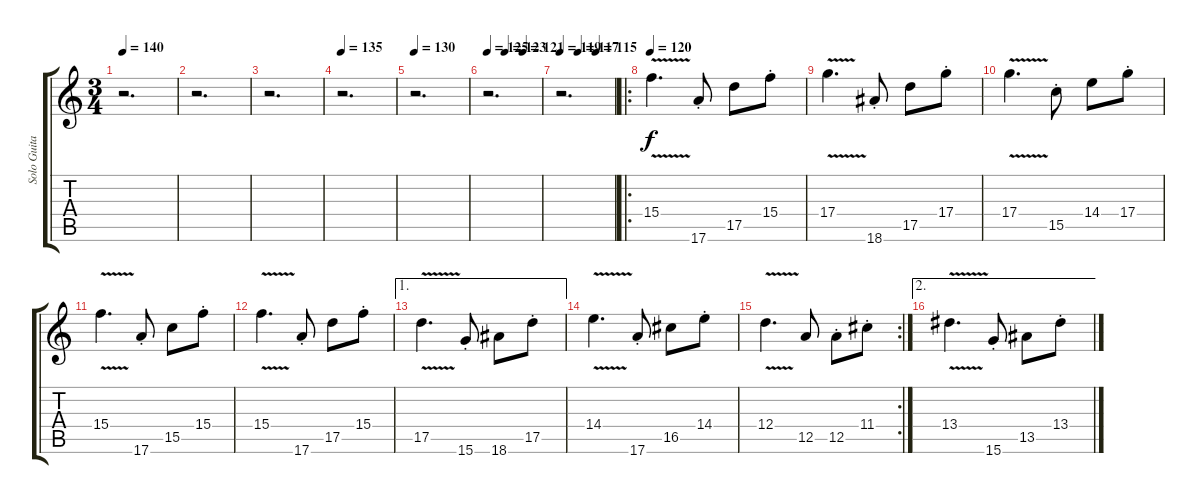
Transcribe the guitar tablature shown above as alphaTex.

\track ("Solo Guitar 2" "Solo Guita") {instrument overdrivenguitar}
\staff {score tabs}
\tuning (E4 B3 G3 D3 A2 E2) {hide}
\ts (3 4)
\tempo 140
\clef g2
\ks c
r.2{d dy f} |
r.2{d} |
r.2{d} |
\tempo 135
r.2{d} |
\tempo 130
r.2{d} |
\tempo 125
\tempo (123 0.3333333333333333)
\tempo (121 0.6666666666666666)
r.2{d} |
\tempo 119
\tempo (117 0.3333333333333333)
\tempo (115 0.6666666666666666)
r.2{d} |
\ro
\tempo 110
\tempo 120
15.4{v}.4{d} 17.6{st}.8 17.5.8 15.4{st}.8 |
17.4{v}.4{d} 18.6{st}.8 17.5.8 17.4{st}.8 |
17.4{v}.4{d} 15.5{st}.8 14.4.8 17.4{st}.8 |
15.4{v}.4{d} 17.6{st}.8 15.5.8 15.4{st}.8 |
15.4{v}.4{d} 17.6{st}.8 17.5.8 15.4{st}.8 |
\ae 1
17.5{v}.4{d} 15.6{st}.8 18.6.8 17.5{st}.8 |
14.4{v}.4{d} 17.6{st}.8 16.5.8 14.4{st}.8 |
\rc 2
12.4{v}.4{d} 12.5.8 12.5{st}.8 11.4{st}.8 |
\ae 2
13.4{v}.4{d} 15.6{st}.8 13.5.8 13.4{st}.8
